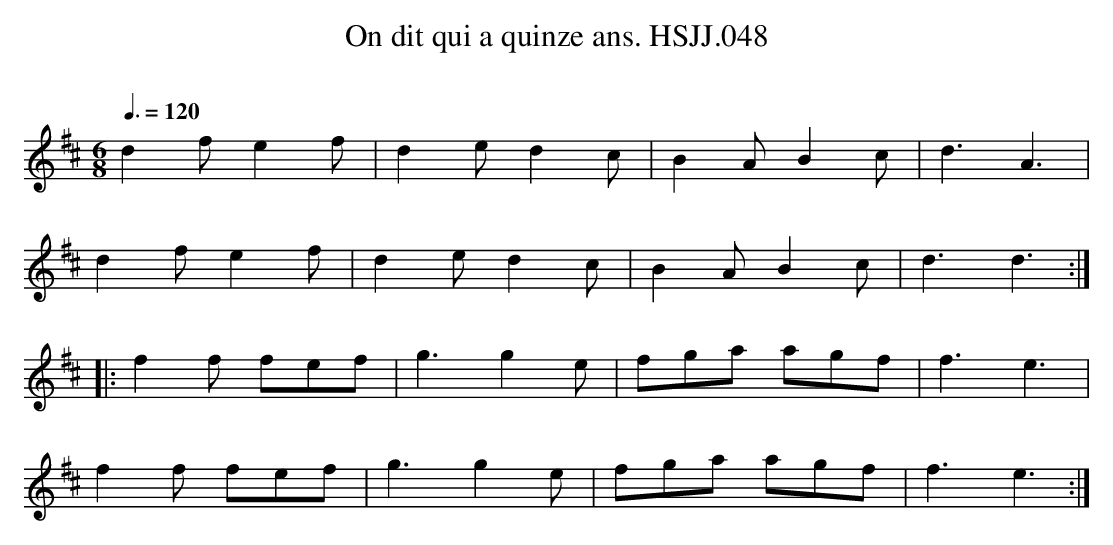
X:1
T:On dit qui a quinze ans. HSJJ.048
M:6/8
L:1/8
Q:3/8=120
O:
K:D
d2fe2f|d2ed2c|B2AB2c|d3A3|
d2fe2f|d2ed2c|B2AB2c|d3d3:|
|:f2f fef|g3g2e|fga agf|f3e3|
f2f fef|g3g2e|fga agf|f3e3:|
